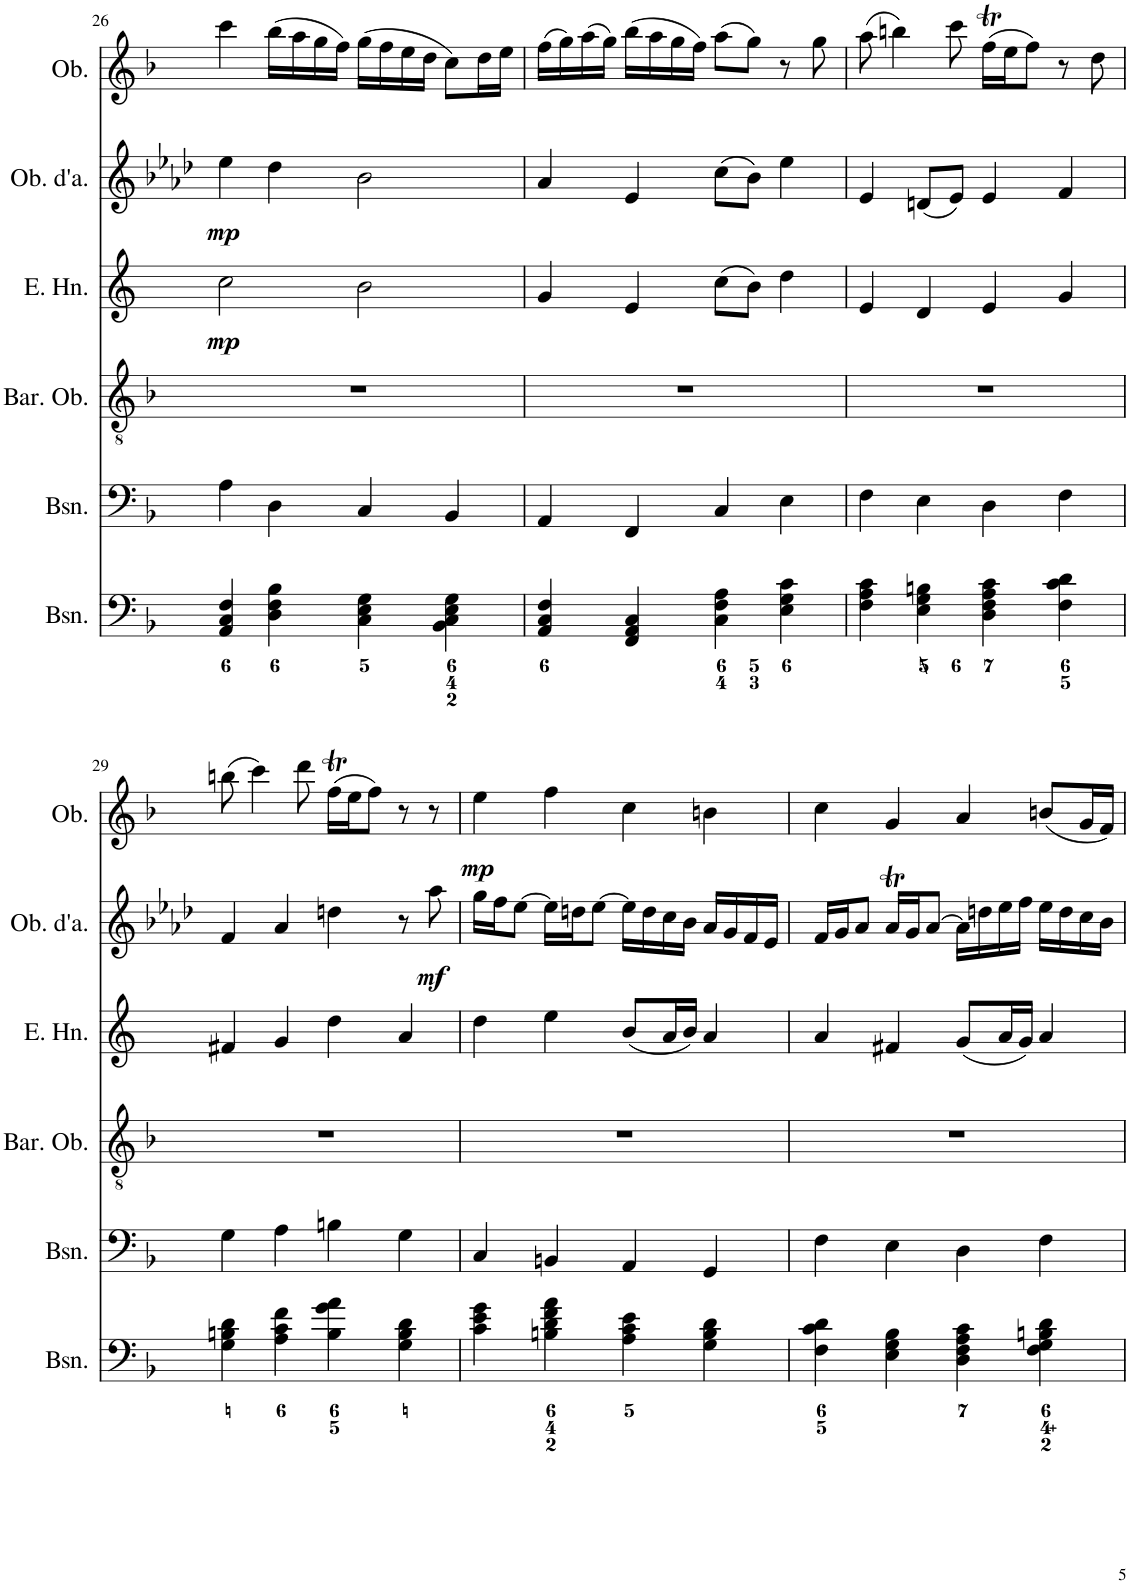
**kern	**kern	**kern	**kern	**dynam	**kern	**dynam	**kern	**dynam
*part6	*part5	*part4	*part3	*part3	*part2	*part2	*part1	*part1
*staff6	*staff5	*staff4	*staff3	*staff3	*staff2	*staff2	*staff1	*staff1
*I"Bassoon	*I"Bassoon	*I"Baritone Oboe	*I"English Horn	*	*I"Oboe d'amore	*	*I"Oboe	*
*I'Bsn.	*I'Bsn.	*I'Bar. Ob.	*I'E. Hn.	*	*I'Ob. d'a.	*	*I'Ob.	*
!!LO:PB:g=z
*clefF4	*clefF4	*clefGv2	*clefG2	*	*clefG2	*	*clefG2	*
*	*	*	*Trd4c7	*	*Trd2c3	*	*	*
*k[b-]	*k[b-]	*k[b-]	*k[]	*	*k[b-e-a-d-]	*	*k[b-]	*
*M4/4	*M4/4	*M4/4	*M4/4	*	*M4/4	*	*M4/4	*
*met(c)	*met(c)	*met(c)	*met(c)	*	*met(c)	*	*met(c)	*
=26	=26	=26	=26	=26	=26	=26	=26	=26
!	!	!	!	!LO:DY:b	!	!LO:DY:b	!	!
4AA/ 4C/ 4F/	4A\	1r	2cc\	mp	4ee-\	mp	4ccc\	.
4D\ 4F\ 4B-\	4D\	.	.	.	4dd-\	.	(16bb-\LL	.
.	.	.	.	.	.	.	16aa\	.
.	.	.	.	.	.	.	16gg\	.
.	.	.	.	.	.	.	16ff\JJ)	.
4C\ 4E\ 4G\	4C/	.	2b\	.	2b-\	.	(16gg\LL	.
.	.	.	.	.	.	.	16ff\	.
.	.	.	.	.	.	.	16ee\	.
.	.	.	.	.	.	.	16dd\JJ	.
4BB-\ 4C\ 4E\ 4G\	4BB-/	.	.	.	.	.	8cc\L)	.
.	.	.	.	.	.	.	16dd\L	.
.	.	.	.	.	.	.	16ee\JJ	.
=27	=27	=27	=27	=27	=27	=27	=27	=27
4AA/ 4C/ 4F/	4AA/	1r	4g/	.	4a-/	.	(16ff\LL	.
.	.	.	.	.	.	.	16gg\)	.
.	.	.	.	.	.	.	(16aa\	.
.	.	.	.	.	.	.	16gg\JJ)	.
4FF/ 4AA/ 4C/	4FF/	.	4e/	.	4e-/	.	(16bb-\LL	.
.	.	.	.	.	.	.	16aa\	.
.	.	.	.	.	.	.	16gg\	.
.	.	.	.	.	.	.	16ff\JJ)	.
4C\ 4F\ 4A\	4C/	.	(8cc\L	.	(8cc\L	.	(8aa\L	.
.	.	.	8b\J)	.	8b-\J)	.	8gg\J)	.
4E\ 4G\ 4c\	4E\	.	4dd\	.	4ee-\	.	8r	.
.	.	.	.	.	.	.	8gg\	.
=28	=28	=28	=28	=28	=28	=28	=28	=28
4F\ 4A\ 4c\	4F\	1r	4e/	.	4e-/	.	(8aa\	.
.	.	.	.	.	.	.	4bbn\)	.
4E\ 4G\ 4Bn\	4E\	.	4d/	.	(8dn/L	.	.	.
.	.	.	.	.	8e-/J)	.	8ccc\	.
4D\ 4F\ 4A\ 4c\	4D\	.	4e/	.	4e-/	.	(16ffT\LL	.
.	.	.	.	.	.	.	16ee\J	.
.	.	.	.	.	.	.	8ff\J)	.
4F\ 4c\ 4d\	4F\	.	4g/	.	4f/	.	8r	.
.	.	.	.	.	.	.	8dd\	.
!!LO:LB:g=z
=29	=29	=29	=29	=29	=29	=29	=29	=29
4G\ 4Bn\ 4d\	4G\	1r	4f#X/	.	4f/	.	(8bbn\	.
.	.	.	.	.	.	.	4ccc\)	.
4A\ 4c\ 4f\	4A\	.	4g/	.	4a-/	.	.	.
.	.	.	.	.	.	.	8ddd\	.
4B\ 4g\ 4a\	4Bn\	.	4dd\	.	4ddn\	.	(16ffT\LL	.
.	.	.	.	.	.	.	16ee\J	.
.	.	.	.	.	.	.	8ff\J)	.
4G\ 4B\ 4d\	4G\	.	4a/	.	8r	.	8r	.
!	!	!	!	!	!	!LO:DY:b	!	!
.	.	.	.	.	8aa-\	mf	8r	.
=30	=30	=30	=30	=30	=30	=30	=30	=30
!	!	!	!	!	!	!	!	!LO:DY:b
4c\ 4e\ 4g\	4C/	1r	4dd\	.	16gg\LL	.	4ee\	mp
.	.	.	.	.	16ff\J	.	.	.
.	.	.	.	.	[8ee-\J	.	.	.
4Bn\ 4d\ 4f\ 4a\	4BBn/	.	4ee\	.	16ee-\LL]	.	4ff\	.
.	.	.	.	.	16ddn\J	.	.	.
.	.	.	.	.	[8ee-\J	.	.	.
4A\ 4c\ 4e\	4AA/	.	(8b/L	.	16ee-\LL]	.	4cc\	.
.	.	.	.	.	16dd\	.	.	.
.	.	.	16a/L	.	16cc\	.	.	.
.	.	.	16b/JJ)	.	16b-\JJ	.	.	.
4G\ 4B\ 4d\	4GG/	.	4a/	.	16a-/LL	.	4bn\	.
.	.	.	.	.	16g/	.	.	.
.	.	.	.	.	16f/	.	.	.
.	.	.	.	.	16e-/JJ	.	.	.
=31	=31	=31	=31	=31	=31	=31	=31	=31
4F\ 4c\ 4d\	4F\	1r	4a/	.	16f/LL	.	4cc\	.
.	.	.	.	.	16g/J	.	.	.
.	.	.	.	.	8a-/J	.	.	.
4E\ 4G\ 4B-\	4E\	.	4f#X/	.	16a-T/LL	.	4g/	.
.	.	.	.	.	16g/J	.	.	.
.	.	.	.	.	[8a-/J	.	.	.
4D\ 4F\ 4A\ 4c\	4D\	.	(8g/L	.	16a-\LL]	.	4a/	.
.	.	.	.	.	16ddn\	.	.	.
.	.	.	16a/L	.	16ee-\	.	.	.
.	.	.	16g/JJ)	.	16ff\JJ	.	.	.
4F\ 4G\ 4Bn\ 4d\	4F\	.	4a/	.	16ee-\LL	.	(8bn/L	.
.	.	.	.	.	16dd\	.	.	.
.	.	.	.	.	16cc\	.	16g/L	.
.	.	.	.	.	16b-\JJ	.	16f/JJ)	.
=	=	=	=	=	=	=	=	=
*-	*-	*-	*-	*-	*-	*-	*-	*-
